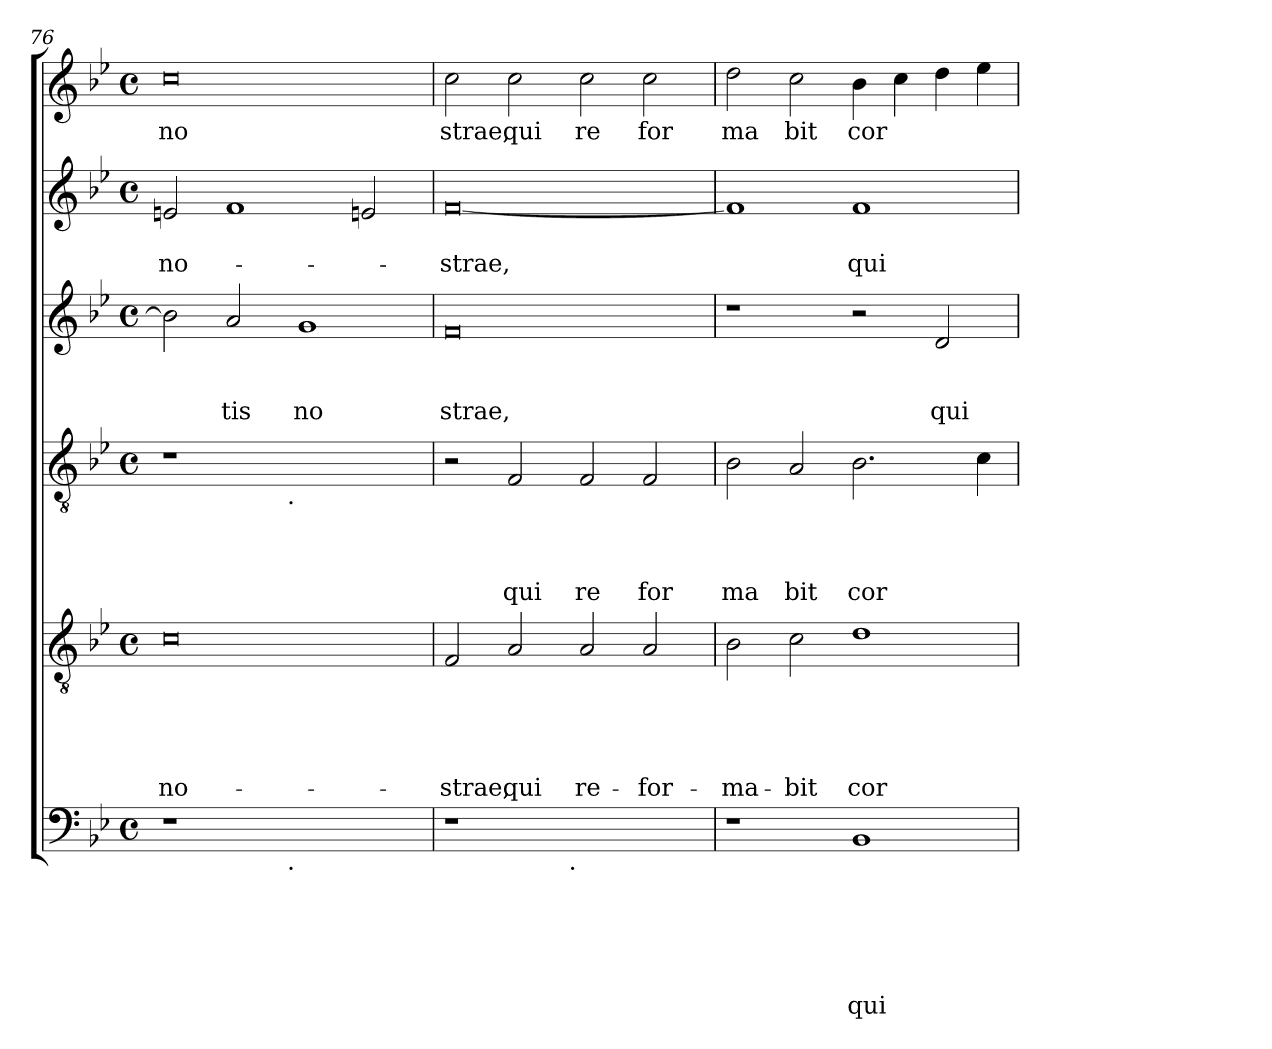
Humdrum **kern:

**kern	**text	**text	**text	**text	**text	**text	**kern	**text	**text	**text	**text	**text	**kern	**text	**text	**text	**text	**kern	**text	**text	**text	**kern	**text	**text	**kern	**text
*part6	*part6	*part6	*part6	*part6	*part6	*part6	*part5	*part5	*part5	*part5	*part5	*part5	*part4	*part4	*part4	*part4	*part4	*part3	*part3	*part3	*part3	*part2	*part2	*part2	*part1	*part1
*staff6	*staff6	*staff6	*staff6	*staff6	*staff6	*staff6	*staff5	*staff5	*staff5	*staff5	*staff5	*staff5	*staff4	*staff4	*staff4	*staff4	*staff4	*staff3	*staff3	*staff3	*staff3	*staff2	*staff2	*staff2	*staff1	*staff1
*clefF4	*	*	*	*	*	*	*clefGv2	*	*	*	*	*	*clefGv2	*	*	*	*	*clefG2	*	*	*	*clefG2	*	*	*clefG2	*
*k[b-e-]	*	*	*	*	*	*	*k[b-e-]	*	*	*	*	*	*k[b-e-]	*	*	*	*	*k[b-e-]	*	*	*	*k[b-e-]	*	*	*k[b-e-]	*
*B-:	*	*	*	*	*	*	*B-:	*	*	*	*	*	*B-:	*	*	*	*	*B-:	*	*	*	*B-:	*	*	*B-:	*
*M4/4	*	*	*	*	*	*	*M4/4	*	*	*	*	*	*M4/4	*	*	*	*	*M4/4	*	*	*	*M4/4	*	*	*M4/4	*
*met(c)	*	*	*	*	*	*	*met(c)	*	*	*	*	*	*met(c)	*	*	*	*	*met(c)	*	*	*	*met(c)	*	*	*met(c)	*
=76	=76	=76	=76	=76	=76	=76	=76	=76	=76	=76	=76	=76	=76	=76	=76	=76	=76	=76	=76	=76	=76	=76	=76	=76	=76	=76
!	!	!	!	!	!	!	!	!	!	!	!	!LO:LY:b	!	!	!	!	!	!	!	!	!	!	!	!LO:LY:b	!	!LO:LY:b
*^	*	*	*	*	*	*	*	*	*	*	*	*	*^	*	*	*	*	*	*	*	*	*	*	*	*	*
1r	2ryy	.	.	.	.	.	.	0c	.	.	.	.	no-	1r	2ryy	.	.	.	.	2b-\]	.	.	.	2en/	.	no-	0cc	no
!	!	!	!	!	!	!	!	!	!	!	!	!	!	!	!	!	!	!	!	!	!	!	!LO:LY:b	!	!	!	!	!
.	4...ryy	.	.	.	.	.	.	.	.	.	.	.	.	.	4...ryy	.	.	.	.	2a/	.	.	tis	1f	.	.	.	.
!	!	!	!	!	!	!	!	!	!	!	!	!	!	!	!LO:TX:b:t=.	!	!	!	!	!	!	!	!	!	!	!	!	!
!	!LO:TX:b:t=.	!	!	!	!	!	!	!	!	!	!	!	!	!	!	!	!	!	!	!	!	!	!	!	!	!	!	!
.	1ryy	.	.	.	.	.	.	.	.	.	.	.	.	.	1ryy	.	.	.	.	.	.	.	.	.	.	.	.	.
!	!	!	!	!	!	!	!	!	!	!	!	!	!	!	!	!	!	!	!	!	!	!	!LO:LY:b	!	!	!	!	!
1ryy	.	.	.	.	.	.	.	.	.	.	.	.	.	1ryy	.	.	.	.	.	1g	.	.	no	.	.	.	.	.
.	.	.	.	.	.	.	.	.	.	.	.	.	.	.	.	.	.	.	.	.	.	.	.	2en/	.	.	.	.
.	32ryy	.	.	.	.	.	.	.	.	.	.	.	.	.	32ryy	.	.	.	.	.	.	.	.	.	.	.	.	.
=77	=77	=77	=77	=77	=77	=77	=77	=77	=77	=77	=77	=77	=77	=77	=77	=77	=77	=77	=77	=77	=77	=77	=77	=77	=77	=77	=77	=77
!	!	!	!	!	!	!	!	!	!	!	!	!	!LO:LY:b	!	!	!	!	!	!	!	!	!	!LO:LY:b	!	!	!LO:LY:b	!	!LO:LY:b
*	*	*	*	*	*	*	*	*	*	*	*	*	*	*v	*v	*	*	*	*	*	*	*	*	*	*	*	*	*
1r	2ryy	.	.	.	.	.	.	2F/	.	.	.	.	-strae,	2r	.	.	.	.	0f	.	.	strae,	[<0f	.	-strae,	2cc\	strae,
!	!	!	!	!	!	!	!	!	!	!	!	!	!LO:LY:b	!	!	!	!	!LO:LY:b	!	!	!	!	!	!	!	!	!LO:LY:b
.	4...ryy	.	.	.	.	.	.	2A/	.	.	.	.	qui	2F/	.	.	.	qui	.	.	.	.	.	.	.	2cc\	qui
!	!LO:TX:b:t=.	!	!	!	!	!	!	!	!	!	!	!	!	!	!	!	!	!	!	!	!	!	!	!	!	!	!
.	1ryy	.	.	.	.	.	.	.	.	.	.	.	.	.	.	.	.	.	.	.	.	.	.	.	.	.	.
!	!	!	!	!	!	!	!	!	!	!	!	!	!LO:LY:b	!	!	!	!	!LO:LY:b	!	!	!	!	!	!	!	!	!LO:LY:b
1ryy	.	.	.	.	.	.	.	2A/	.	.	.	.	re-	2F/	.	.	.	re	.	.	.	.	.	.	.	2cc\	re
!	!	!	!	!	!	!	!	!	!	!	!	!	!LO:LY:b	!	!	!	!	!LO:LY:b	!	!	!	!	!	!	!	!	!LO:LY:b
.	.	.	.	.	.	.	.	2A/	.	.	.	.	-for-	2F/	.	.	.	for	.	.	.	.	.	.	.	2cc\	for
.	32ryy	.	.	.	.	.	.	.	.	.	.	.	.	.	.	.	.	.	.	.	.	.	.	.	.	.	.
=78	=78	=78	=78	=78	=78	=78	=78	=78	=78	=78	=78	=78	=78	=78	=78	=78	=78	=78	=78	=78	=78	=78	=78	=78	=78	=78	=78
!	!	!	!	!	!	!	!	!	!	!	!	!	!LO:LY:b	!	!	!	!	!LO:LY:b	!	!	!	!	!	!	!	!	!LO:LY:b
*v	*v	*	*	*	*	*	*	*	*	*	*	*	*	*	*	*	*	*	*	*	*	*	*	*	*	*	*
1r	.	.	.	.	.	.	2B-\	.	.	.	.	-ma-	2B-\	.	.	.	ma	1r	.	.	.	1f]	.	.	2dd\	ma
!	!	!	!	!	!	!	!	!	!	!	!	!LO:LY:b	!	!	!	!	!LO:LY:b	!	!	!	!	!	!	!	!	!LO:LY:b
.	.	.	.	.	.	.	2c\	.	.	.	.	-bit	2A/	.	.	.	bit	.	.	.	.	.	.	.	2cc\	bit
!	!	!	!	!	!	!LO:LY:b	!	!	!	!	!	!LO:LY:b	!	!	!	!	!LO:LY:b	!	!	!	!	!	!	!LO:LY:b	!	!LO:LY:b
1BB-	.	.	.	.	.	qui	1d	.	.	.	.	cor-	2.B-\	.	.	.	cor	2r	.	.	.	1f	.	qui	4b-\	cor
.	.	.	.	.	.	.	.	.	.	.	.	.	.	.	.	.	.	.	.	.	.	.	.	.	4cc\	.
!	!	!	!	!	!	!	!	!	!	!	!	!	!	!	!	!	!	!	!	!	!LO:LY:b	!	!	!	!	!
.	.	.	.	.	.	.	.	.	.	.	.	.	.	.	.	.	.	2d/	.	.	qui	.	.	.	4dd\	.
.	.	.	.	.	.	.	.	.	.	.	.	.	4c\	.	.	.	.	.	.	.	.	.	.	.	4ee-\	.
=	=	=	=	=	=	=	=	=	=	=	=	=	=	=	=	=	=	=	=	=	=	=	=	=	=	=
*-	*-	*-	*-	*-	*-	*-	*-	*-	*-	*-	*-	*-	*-	*-	*-	*-	*-	*-	*-	*-	*-	*-	*-	*-	*-	*-
